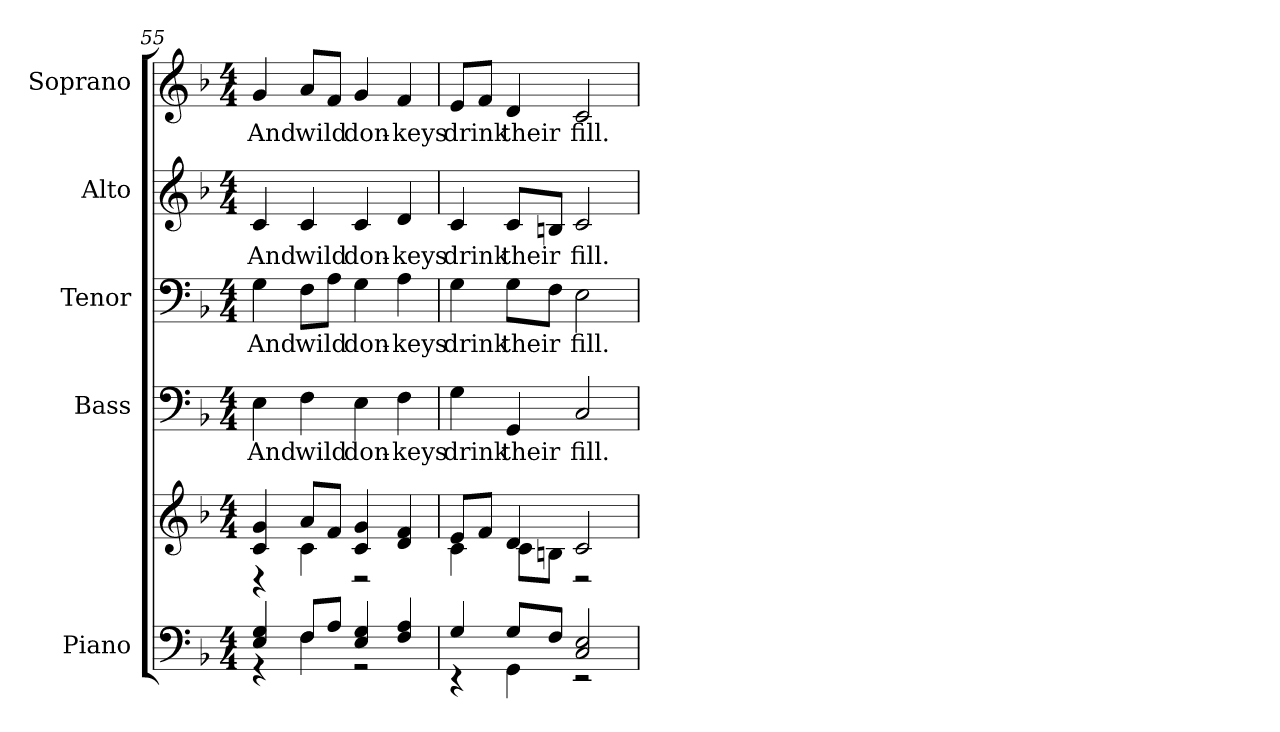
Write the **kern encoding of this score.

**kern	**kern	**kern	**text	**kern	**text	**kern	**text	**kern	**text
*part5	*part5	*part4	*part4	*part3	*part3	*part2	*part2	*part1	*part1
*staff6	*staff5	*staff4	*staff4	*staff3	*staff3	*staff2	*staff2	*staff1	*staff1
*I"Piano	*	*I"Bass	*	*I"Tenor	*	*I"Alto	*	*I"Soprano	*
*I'Pno.	*	*I'B.	*	*I'T.	*	*I'A.	*	*I'S.	*
*clefF4	*clefG2	*clefF4	*	*clefF4	*	*clefG2	*	*clefG2	*
*k[b-]	*k[b-]	*k[b-]	*	*k[b-]	*	*k[b-]	*	*k[b-]	*
*F:	*F:	*F:	*	*F:	*	*F:	*	*F:	*
*M4/4	*M4/4	*M4/4	*	*M4/4	*	*M4/4	*	*M4/4	*
=55	=55	=55	=55	=55	=55	=55	=55	=55	=55
*^	*^	*	*	*	*	*	*	*	*
!	!	!	!	!	!LO:LY:b:color=#000000	!	!	!	!	!	!
!	!	!	!	!	!	!	!LO:LY:b:color=#000000	!	!	!	!
!	!	!	!	!	!	!	!	!	!LO:LY:b:color=#000000	!	!
!	!	!	!	!	!	!	!	!	!	!	!LO:LY:b:color=#000000
4Ei/ 4Gi	4r	4ci/ 4gi	4r	4Ei\	And	4Gi\	And	4ci/	And	4gi/	And
!	!	!	!	!	!LO:LY:b:color=#000000	!	!	!	!	!	!
!	!	!	!	!	!	!	!LO:LY:b:color=#000000	!	!	!	!
!	!	!	!	!	!	!	!	!	!LO:LY:b:color=#000000	!	!
!	!	!	!	!	!	!	!	!	!	!	!LO:LY:b:color=#000000
8Fi/L	4Fi\	8ai/L	4ci\	4Fi\	wild	8Fi\L	wild	4ci/	wild	8ai/L	wild
8Ai/J	.	8fi/J	.	.	.	8Ai\J	.	.	.	8fi/J	.
!	!	!	!	!	!LO:LY:b:color=#000000	!	!	!	!	!	!
!	!	!	!	!	!	!	!LO:LY:b:color=#000000	!	!	!	!
!	!	!	!	!	!	!	!	!	!LO:LY:b:color=#000000	!	!
!	!	!	!	!	!	!	!	!	!	!	!LO:LY:b:color=#000000
4Ei/ 4Gi	2r	4ci/ 4gi	2r	4Ei\	don-	4Gi\	don-	4ci/	don-	4gi/	don-
!	!	!	!	!	!LO:LY:b:color=#000000	!	!	!	!	!	!
!	!	!	!	!	!	!	!LO:LY:b:color=#000000	!	!	!	!
!	!	!	!	!	!	!	!	!	!LO:LY:b:color=#000000	!	!
!	!	!	!	!	!	!	!	!	!	!	!LO:LY:b:color=#000000
4Fi/ 4Ai	.	4di/ 4fi	.	4Fi\	-keys	4Ai\	-keys	4di/	-keys	4fi/	-keys
=56	=56	=56	=56	=56	=56	=56	=56	=56	=56	=56	=56
!	!	!	!	!	!LO:LY:b:color=#000000	!	!	!	!	!	!
!	!	!	!	!	!	!	!LO:LY:b:color=#000000	!	!	!	!
!	!	!	!	!	!	!	!	!	!LO:LY:b:color=#000000	!	!
!	!	!	!	!	!	!	!	!	!	!	!LO:LY:b:color=#000000
4Gi/	4r	8ei/L	4ci\	4Gi\	drink	4Gi\	drink	4ci/	drink	8ei/L	drink
.	.	8fi/J	.	.	.	.	.	.	.	8fi/J	.
!	!	!	!	!	!LO:LY:b:color=#000000	!	!	!	!	!	!
!	!	!	!	!	!	!	!LO:LY:b:color=#000000	!	!	!	!
!	!	!	!	!	!	!	!	!	!LO:LY:b:color=#000000	!	!
!	!	!	!	!	!	!	!	!	!	!	!LO:LY:b:color=#000000
8Gi/L	4GGi\	4di/	8ci\L	4GGi/	their	8Gi\L	their	8ci/L	their	4di/	their
8Fi/J	.	.	8Bni\J	.	.	8Fi\J	.	8Bni/J	.	.	.
!	!	!	!	!	!LO:LY:b:color=#000000	!	!	!	!	!	!
!	!	!	!	!	!	!	!LO:LY:b:color=#000000	!	!	!	!
!	!	!	!	!	!	!	!	!	!LO:LY:b:color=#000000	!	!
!	!	!	!	!	!	!	!	!	!	!	!LO:LY:b:color=#000000
2Ci/ 2Ei	2r	2ci/	2r	2Ci/	fill.	2Ei\	fill.	2ci/	fill.	2ci/	fill.
*v	*v	*	*	*	*	*	*	*	*	*	*
*	*v	*v	*	*	*	*	*	*	*	*
=	=	=	=	=	=	=	=	=	=
*-	*-	*-	*-	*-	*-	*-	*-	*-	*-
